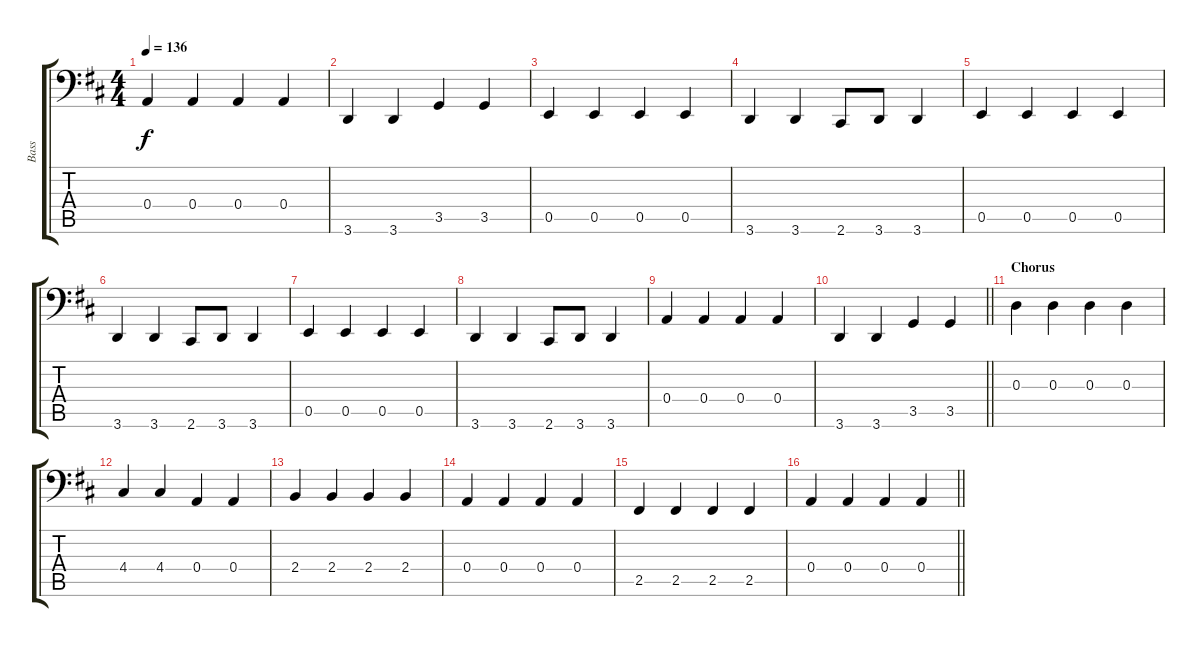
\track ("Bass" "Bass") {instrument electricbasspick}
\staff {score tabs}
\tuning (C3 G2 D2 A1 E1 B0) {hide}
\ts (4 4)
\tempo 136
\clef f4
\ks d
0.4.4{dy f} 0.4.4 0.4.4 0.4.4 |
3.6.4 3.6.4 3.5.4 3.5.4 |
0.5.4 0.5.4 0.5.4 0.5.4 |
3.6.4 3.6.4 2.6.8 3.6.8 3.6.4 |
0.5.4 0.5.4 0.5.4 0.5.4 |
3.6.4 3.6.4 2.6.8 3.6.8 3.6.4 |
0.5.4 0.5.4 0.5.4 0.5.4 |
3.6.4 3.6.4 2.6.8 3.6.8 3.6.4 |
0.4.4 0.4.4 0.4.4 0.4.4 |
\barLineRight lightlight
3.6.4 3.6.4 3.5.4 3.5.4 |
\section ("" "Chorus")
0.3.4 0.3.4 0.3.4 0.3.4 |
4.4.4 4.4.4 0.4.4 0.4.4 |
2.4.4 2.4.4 2.4.4 2.4.4 |
0.4.4 0.4.4 0.4.4 0.4.4 |
2.5.4 2.5.4 2.5.4 2.5.4 |
\barLineRight lightlight
0.4.4 0.4.4 0.4.4 0.4.4
